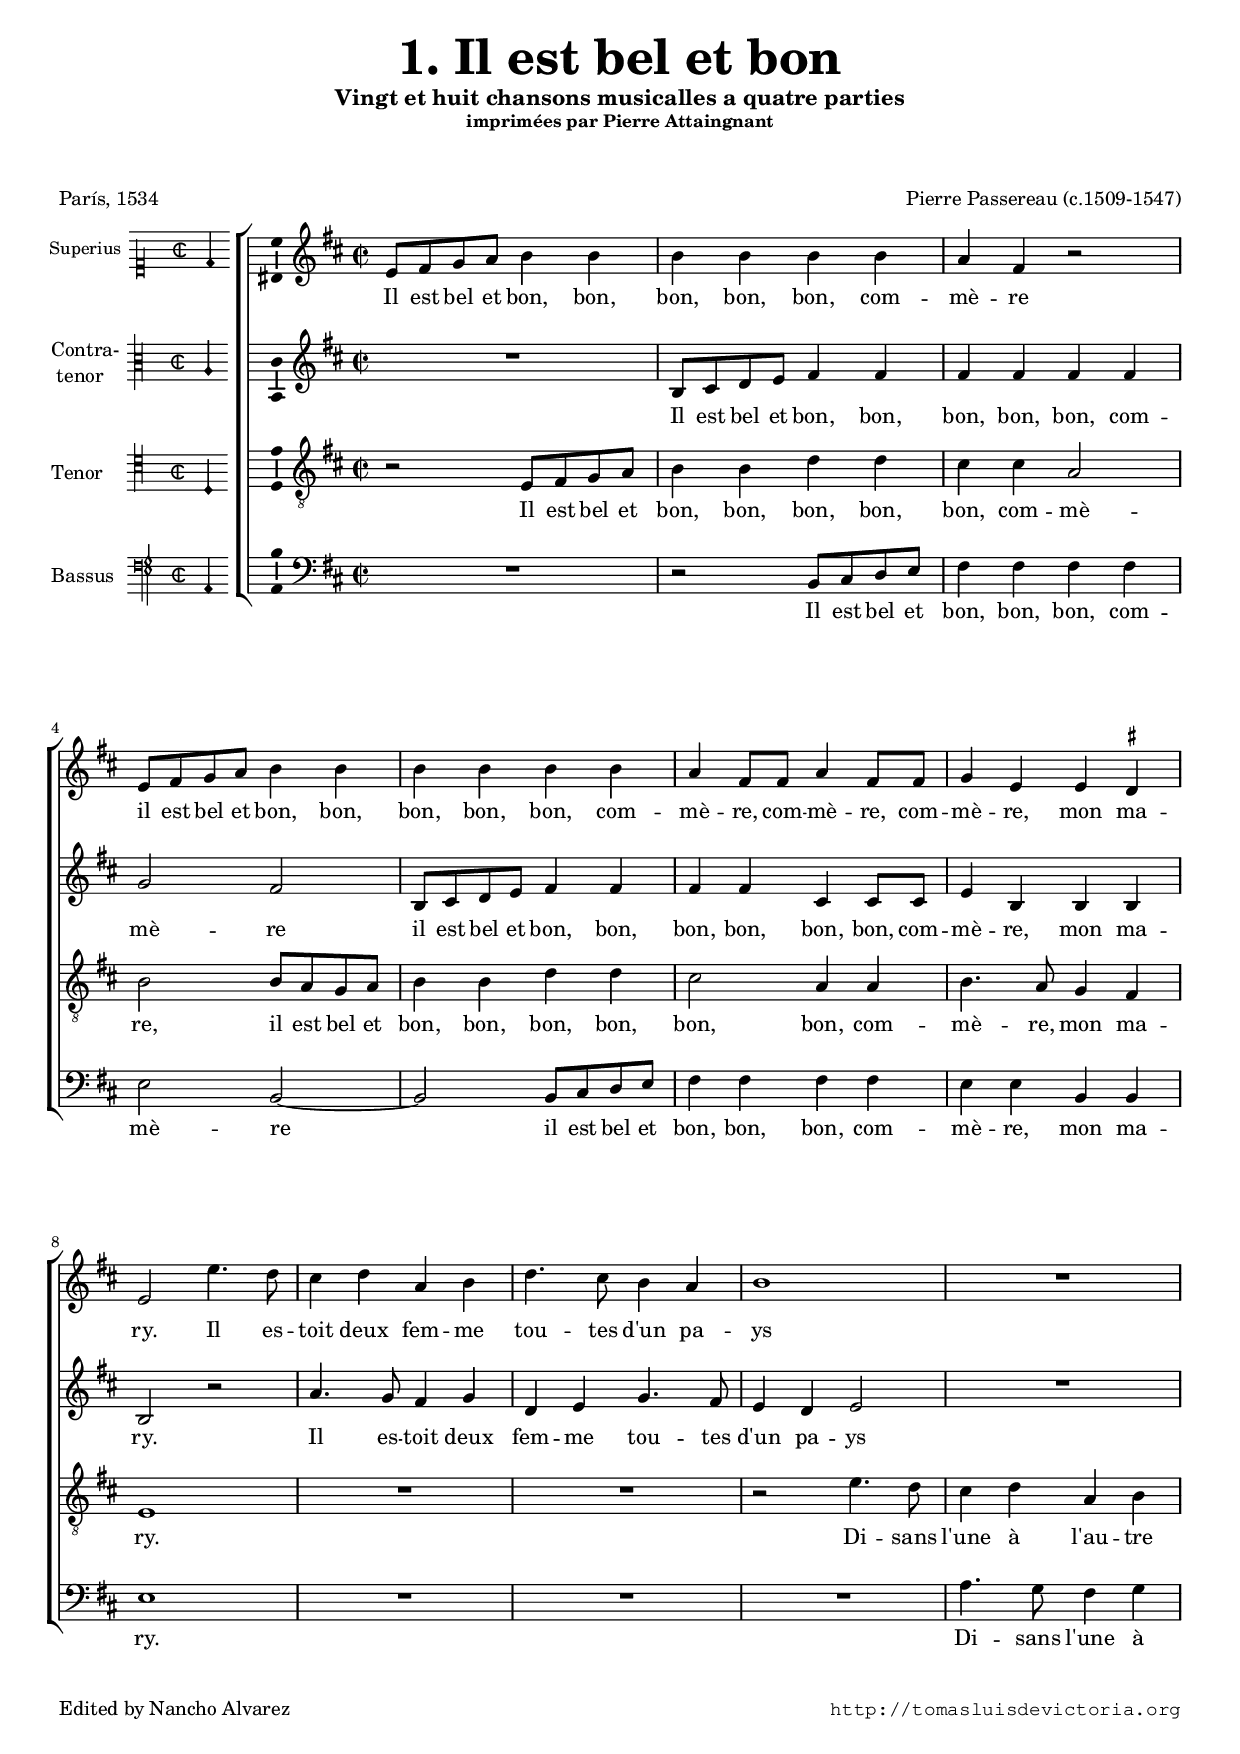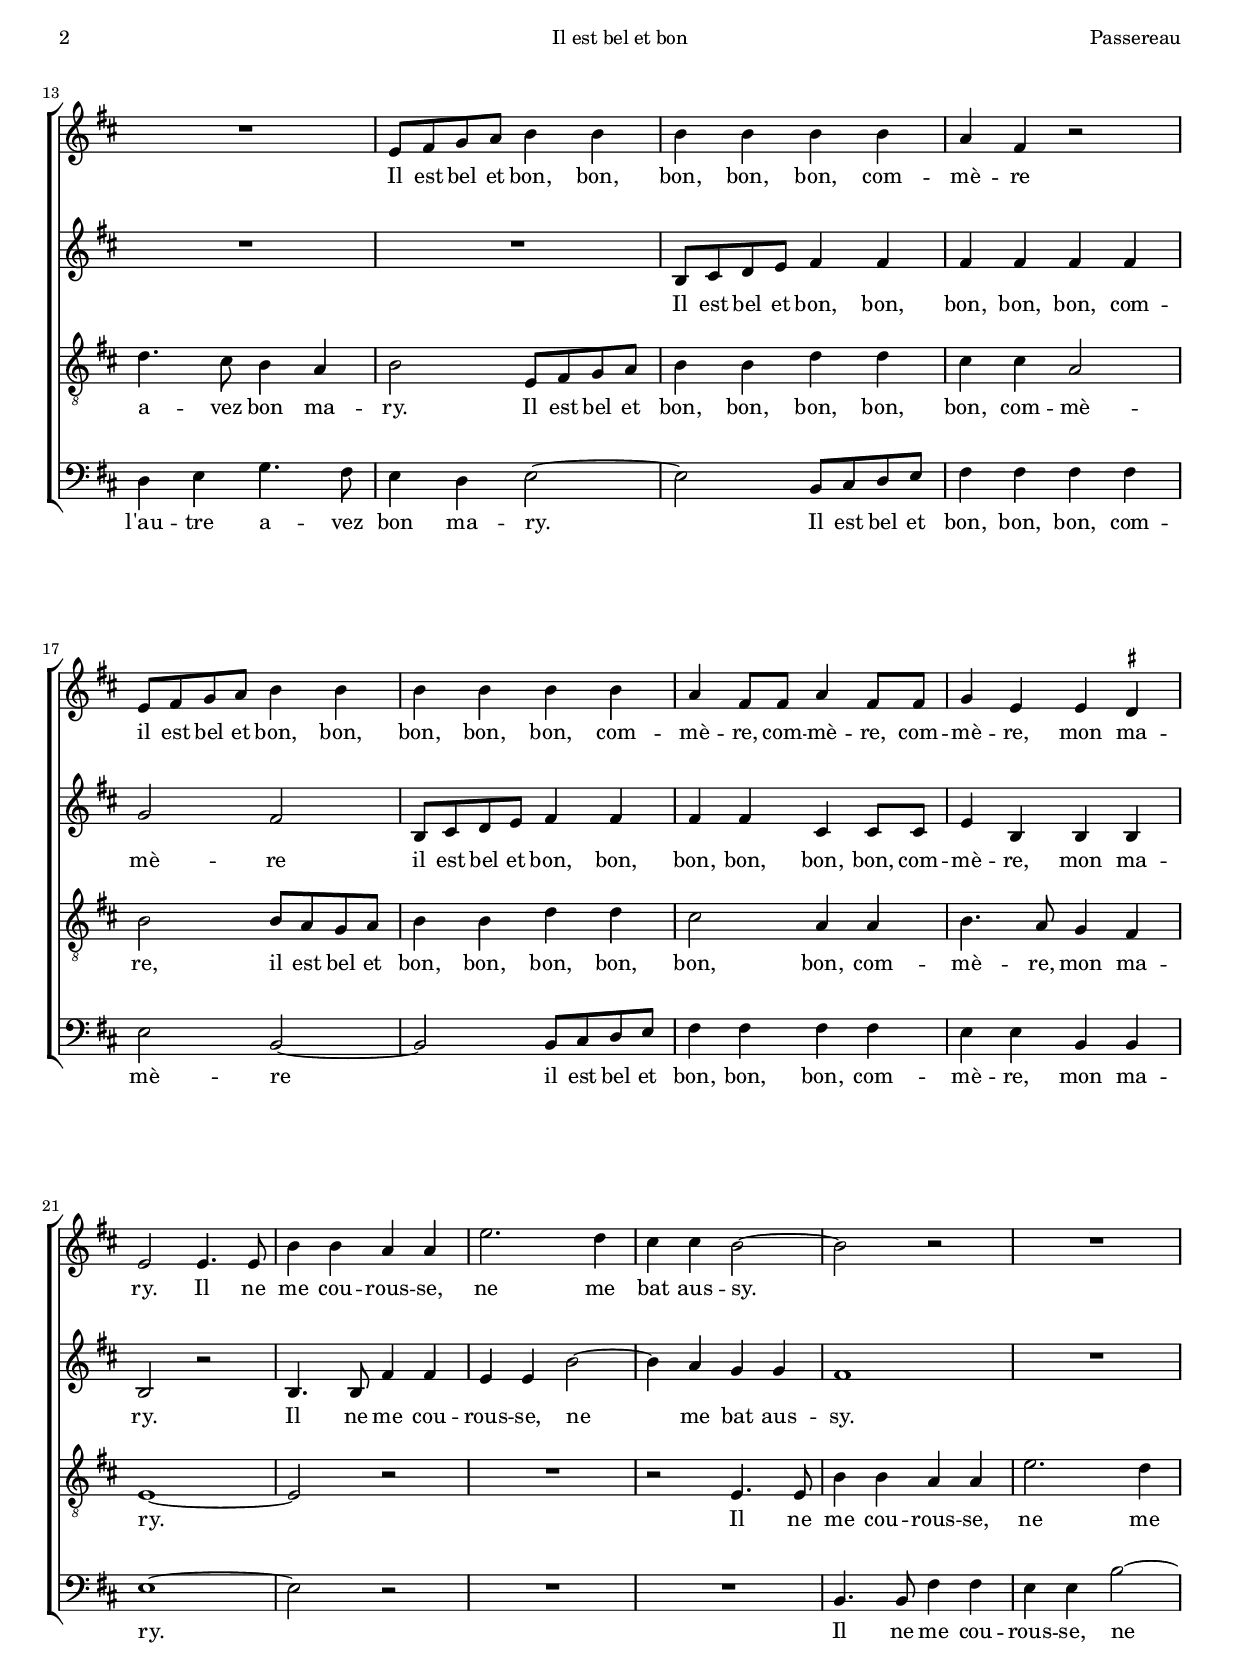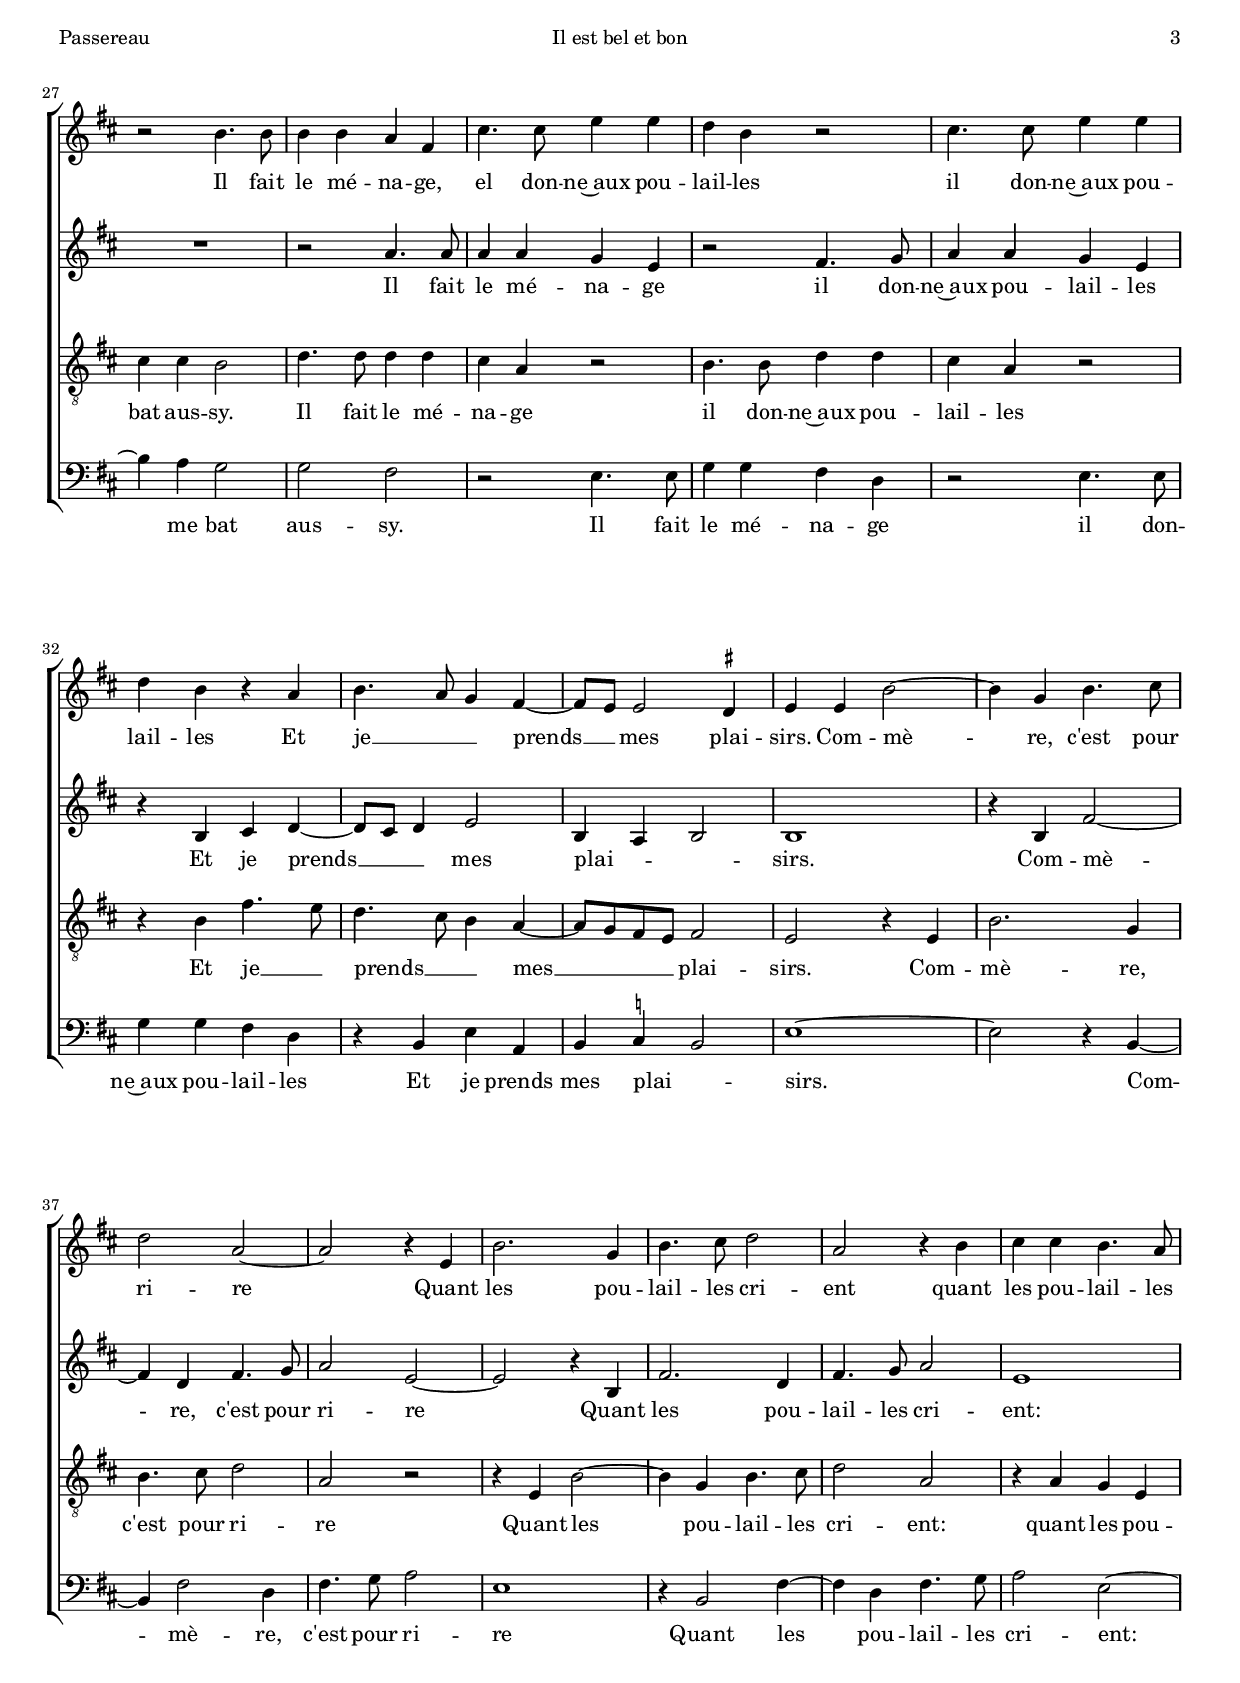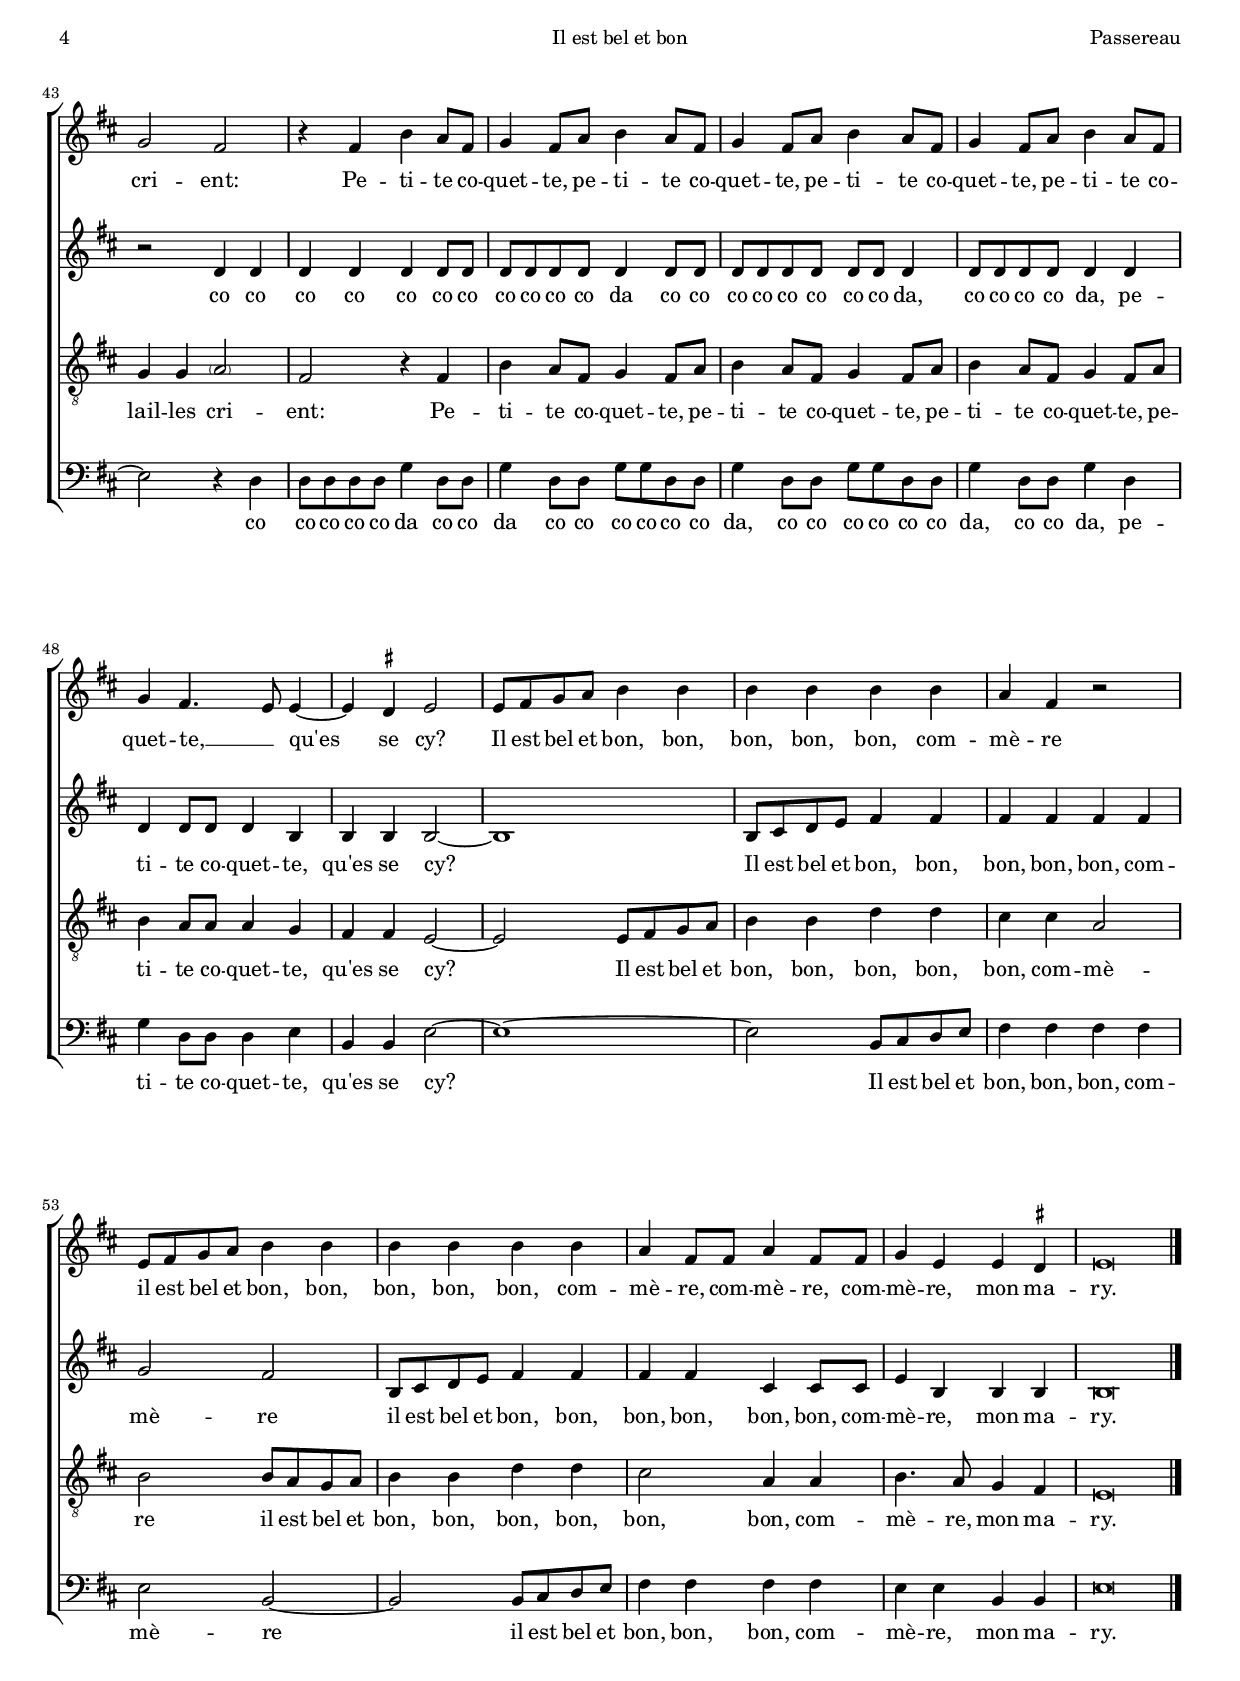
\version "2.18.0"

#(set-default-paper-size "a4")
#(set-global-staff-size 17.0)
#(ly:set-option 'point-and-click #f)
%mobile -s15.0 -i3.0

italicas=\override LyricText.font-shape = #'italic
rectas=\override LyricText.font-shape = #'upright
ss=\once \set suggestAccidentals = ##t
mtempo={\tempo 4 = 130}
incipitwidth = 20

htitle="Il est bel et bon"
hcomposer="Passereau"

\header {
	title=\markup{\fontsize #4 "1. Il est bel et bon"}
	subtitle=\markup{"Vingt et huit chansons musicalles a quatre parties"}
	subsubtitle=\markup{\column{\raise #1 "imprimées par Pierre Attaingnant" " " " " }}
	composer="Pierre Passereau (c.1509-1547)"
        pdfauthor=\composer
	%opus="(-)"
	poet=\markup{"París, 1534"} % publicado en un libro de Attaingnant
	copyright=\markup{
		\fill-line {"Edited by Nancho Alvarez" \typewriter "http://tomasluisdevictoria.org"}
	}
%	tagline=""
}

global={\key d \major \time 2/2 \skip 1*57 \bar "|."
}


cantus=\relative c'{
         e8 fis g a b4 b
         b b b b
         a fis r2
         e8 fis g a b4 b
         b b b b
         a fis8 fis a4 fis8 fis
         g4 e e \ss dis
         e2 e'4. d8
         cis4 d a b
         d4. cis8 b4 a
         b1
         R1*2
         e,8 fis g a b4 b
         b4 b b b
         a fis r2
         e8 fis g a b4 b
         b b b b
         a4 fis8 fis a4 fis8 fis
         g4 e e \ss dis
         e2 e4. e8
         b'4 b a a
         e'2. d4
         cis cis b2 ~
         b r
         R1
         r2 b4. b8
         b4 b a fis
         cis'4. cis8 e4 e
         d4 b r2
         cis4. cis8 e4 e
         d b r a
         b4. a8 g4 fis ~
         fis8 e e2 \ss dis4
         e4 e b'2 ~
         b4 g b4. cis8
         d2 a ~
         a r4 e
         b'2. g4
         b4. cis8 d2
         a2 r4 b
         cis cis b4. a8
         g2 fis
         r4 fis b4 a8 fis
         g4 fis8 a b4 a8 fis
         g4 fis8 a b4 a8 fis
         g4 fis8 a b4 a8 fis
         g4 fis4. e8 e4 ~
         e \ss dis e2
         e8 fis g a b4 b
         b b b b
         a fis r2
         e8 fis g a b4 b
         b b b b 
         a4 fis8 fis a4 fis8 fis 
         g4 e e \ss dis 
         e\breve*1/2
}

altus=\relative c'{
	R1
	b8 cis d e fis4 fis
	fis fis fis fis
	g2 fis
	b,8 cis d e fis4 fis
	fis fis cis cis8 cis
	e4 b b b
	b2 r
	a'4. g8 fis4 g
	d4 e g4. fis8
	e4 d e2
	R1*3
	b8 cis d e fis4 fis
	fis fis fis fis
	g2 fis
	b,8 cis d e fis4 fis
	fis fis cis cis8 cis
	e4 b b b
	b2 r
	b4. b8 fis'4 fis
	e e b'2 ~
	b4 a g g
	fis1
	R1*2
	r2 a4. a8
	a4 a g e
	r2 fis4. g8
	a4 a g e
	r b cis d ~
	d8 cis d4 e2
	b4 a b2
	b1
	r4 b fis'2 ~
	fis4 d fis4. g8
	a2 e ~
	e r4 b
	fis'2. d4
	fis4. g8 a2
	e1
	r2 d4 d
	d d d d8 d
	d8 d d d d4 d8 d
	d d d d d d d4
	d8 d d d d4 d
	d d8 d d4 b
	b4 b b2 ~
	b1
	b8 cis d e fis4 fis
	fis fis fis fis
	g2 fis
	b,8 cis d e fis4 fis
	fis fis cis cis8 cis
	e4 b b b
	b\breve*1/2
}

tenor=\relative c{
	r2 e8 fis8 g a
	b4 b d d
	cis cis a2
	b b8 a g a
	b4 b d d
	cis2 a4 a
	b4. a8 g4 fis
	e1
	R1*2
	r2 e'4. d8
	cis4 d a b
	d4. cis8 b4 a
	b2 e,8 fis g a
	b4 b d d
	cis cis a2
	b b8 a g a
	b4 b d d
	cis2 a4 a
	b4. a8 g4 fis
	e1 ~
	e2 r
	R1
	r2 e4. e8
	b'4 b a a
	e'2. d4
	cis cis b2
	d4. d8 d4 d
	cis a r2
	b4. b8 d4 d
	cis a r2
	r4 b fis'4. e8
	d4. cis8 b4 a ~
	a8 g fis e fis2
	e2 r4 e
	b'2. g4
	b4. cis8 d2
	a r
	r4 e b'2 ~
	b4 g b4. cis8
	d2 a
	r4 a g e
	g g \parenthesize a2 % a4 a
	fis r4 fis
	b4 a8 fis g4 fis8 a
	b4 a8 fis g4 fis8 a
	b4 a8 fis g4 fis8 a
	b4 a8 a a4 g
	fis fis e2 ~
	e e8 fis g a
	b4 b d d
	cis cis a2
	b2 b8 a g a
	b4 b d d
	cis2 a4 a
	b4. a8 g4 fis
	e\breve*1/2
}

bassus=\relative c{
	R1
	r2 b8 cis d e
	fis4 fis fis fis
	e2 b ~
	b b8 cis d e
	fis4 fis fis fis
	e e b b
	e1
	R1*3
	a4. g8 fis4 g
	d e g4. fis8
	e4 d e2 ~
	e2 b8 cis d e
	fis4 fis fis fis
	e2 b ~
	b b8 cis d e
	fis4 fis fis fis
	e4 e b b
	e1 ~
	e2 r
	R1*2
	b4. b8 fis'4 fis
	e e b'2 ~
	b4 a g2
	g fis
	r2 e4. e8
	g4 g fis d
	r2 e4. e8
	g4 g fis d
	r4 b e a,
	b4 \ss c b2
	e1 ~
	e2 r4 b ~
	b fis'2 d4
	fis4. g8 a2
	e1
	r4 b2 fis'4 ~
	fis d fis4. g8
	a2 e ~
	e r4 d
	d8 d d d g4 d8 d
	g4 d8 d g g d d
	g4 d8 d g g d d
	g4 d8 d g4 d
	g4 d8 d d4 e
	b b e2 ~
	e1 ~
	e2 b8 cis d e
	fis4 fis fis fis
	e2 b ~
	b b8 cis d e
	fis4 fis fis fis
	e e b b
	e\breve*1/2
}

textocantus=\lyricmode{
Il est bel et bon, bon, bon, bon, bon, com -- mè -- re
il est bel et bon, bon, bon, bon, bon, com -- mè -- re,
com -- mè -- re,
com -- mè -- re,
mon ma -- ry.
Il es -- toit deux fem -- me tou -- tes d'un pa -- ys
Il est bel et bon, bon, bon, bon, bon, com -- mè -- re
il est bel et bon, bon, bon, bon, bon, com -- mè -- re,
com -- mè -- re,
com -- mè -- re,
mon ma -- ry.
Il ne me cou -- rous -- se,
ne me bat aus -- sy.
Il fait le mé -- na -- ge,
el don -- ne~aux pou -- lail -- les
il don -- ne~aux pou -- lail -- les
Et je __ _ _ prends __ _ mes plai -- sirs.
Com -- mè -- re,
c'est pour ri -- re
Quant les pou -- lail -- les cri -- ent
quant les pou -- lail -- les cri -- ent:
Pe -- ti -- te co -- quet -- te,
pe -- ti -- te co -- quet -- te,
pe -- ti -- te co -- quet -- te,
pe -- ti -- te co -- quet -- te, __ _ 
qu'es se cy?
Il est bel et bon, bon, bon, bon, bon, com -- mè -- re
il est bel et bon, bon, bon, bon, bon, com -- mè -- re,
com -- mè -- re,
com -- mè -- re,
mon ma -- ry.
}

textoaltus=\lyricmode{
Il est bel et bon, bon, bon, bon, bon, com -- mè -- re
il est bel et bon, bon, bon, bon, bon, bon, com -- mè -- re,
mon ma -- ry.
Il es -- toit deux fem -- me tou -- tes d'un pa -- ys
Il est bel et bon, bon, bon, bon, bon, com -- mè -- re
il est bel et bon, bon, bon, bon, bon, bon, com -- mè -- re,
mon ma -- ry.
Il ne me cou -- rous -- se,
ne me bat aus -- sy.
Il fait le mé -- na -- ge
il don -- ne~aux pou -- lail -- les
Et je prends __ _ _ mes plai -- _ _ sirs.
Com -- mè -- re,
c'est pour ri -- re
Quant les pou -- lail -- les cri -- ent:
co co co co co co co 
co co co co da co co
co co co co co co da,
co co co co da, 
pe -- ti -- te co -- quet -- te,
qu'es se cy?
Il est bel et bon, bon, bon, bon, bon, com -- mè -- re
il est bel et bon, bon, bon, bon, bon, bon, com -- mè -- re,
mon ma -- ry.
}

textotenor=\lyricmode{
Il est bel et bon, bon, bon, bon, bon, com -- mè -- re,
il est bel et bon, bon, bon, bon, bon, bon, com -- mè -- re,
mon ma -- ry.
Di -- sans l'une à l'au -- tre a -- vez bon ma -- ry.
Il est bel et bon, bon, bon, bon, bon, com -- mè -- re,
il est bel et bon, bon, bon, bon, bon, bon, com -- mè -- re,
mon ma -- ry.
Il ne me cou -- rous -- se, ne me bat aus -- sy.
Il fait le mé -- na -- ge
il don -- ne~aux pou -- lail -- les
Et je __ _ prends __ _ _ mes __ _ _ _ plai -- sirs.
Com -- mè -- re,
c'est pour ri -- re
Quant les pou -- lail -- les cri -- ent:
quant les pou -- lail -- les cri -- ent:
Pe -- ti -- te co -- quet -- te,
pe -- ti -- te co -- quet -- te,
pe -- ti -- te co -- quet -- te,
pe -- ti -- te co -- quet -- te, 
qu'es se cy?
Il est bel et bon, bon, bon, bon, bon, com -- mè -- re
il est bel et bon, bon, bon, bon, bon, bon, com -- mè -- re,
mon ma -- ry.
}

textobassus=\lyricmode{
Il est bel et bon, bon, bon, com -- mè -- re
il est bel et bon, bon, bon, com -- mè -- re,
mon ma -- ry.
Di -- sans l'une à l'au -- tre a -- vez bon ma -- ry.
Il est bel et bon, bon, bon, com -- mè -- re
il est bel et bon, bon, bon, com -- mè -- re,
mon ma -- ry.
Il ne me cou -- rous -- se,
ne me bat aus -- sy.
Il fait le mé -- na -- ge
il don -- ne~aux pou -- lail -- les
Et je prends mes plai -- _ sirs.
Com -- mè -- re,
c'est pour ri -- re
Quant les pou -- lail -- les cri -- ent:
co co co co co da co co
da co co co co co co da,
co co co co co co da, 
co co da,
pe -- ti -- te co -- quet -- te,
qu'es se cy?
Il est bel et bon, bon, bon, com -- mè -- re
il est bel et bon, bon, bon, com -- mè -- re,
mon ma -- ry.
}


incipitcantus=\markup{
	\score{
		{ 
		\set Staff.instrumentName=\markup{\smaller "Superius "}
		\override NoteHead.style = #'neomensural
		\override Staff.TimeSignature.style = #'neomensural
		\cadenzaOn 
		\clef "petrucci-c1"
		\key c \major
		\time 2/2
                d'4
		} 

	\layout { line-width=\incipitwidth indent = 0 }
	}
}

incipitaltus=\markup{
	\score{
		{ 
		\set Staff.instrumentName=\markup{\center-column{"Contra- " "tenor   "}}
		\override NoteHead.style = #'neomensural 
		\override Staff.TimeSignature.style = #'neomensural
		\cadenzaOn 
		\clef "petrucci-c3"
		\key c \major
		\time 2/2
                a4
		} 
	\layout { line-width=\incipitwidth indent = 0 }
	}
}


incipittenor=\markup{
	\score{
		{ 
		\set Staff.instrumentName="Tenor    "
		\override NoteHead.style = #'neomensural 
		\override Staff.TimeSignature.style = #'neomensural
		\cadenzaOn 
		\clef "petrucci-c4"
		\key c \major
		\time 2/2
                d4
		} 
	\layout { line-width=\incipitwidth indent=0 }
	}
}

incipitbassus=\markup{
	\score{
		{ 
		\set Staff.instrumentName="Bassus  "
		\override NoteHead.style = #'neomensural
		\override Staff.TimeSignature.style = #'neomensural
		\cadenzaOn 
		\clef "petrucci-f4"
		\key c \major
		\time 2/2
                a,4
		} 
	\layout { line-width=\incipitwidth indent = 0 }
	}
}


\score {\transpose c' c'{
\new ChoirStaff<<

	\new Staff <<\global
	\new Voice="v1" {
		\set Staff.instrumentName=\incipitcantus
		\clef "treble"
		\cantus }
	\new Lyrics \lyricsto "v1" {\textocantus }
	>>

	\new Staff <<\global
	\new Voice="v2" {
		\set Staff.instrumentName=\incipitaltus
		\clef "treble"
		\altus }
	\new Lyrics \lyricsto "v2" {\textoaltus }
	>>
	
	\new Staff <<\global
	\new Voice="v3" {
		\set Staff.instrumentName=\incipittenor
		\clef "G_8"
		\tenor }
	\new Lyrics \lyricsto "v3" {\textotenor }
	>>

	\new Staff <<\global
	\new Voice="v4" {
		\set Staff.instrumentName=\incipitbassus
		\clef "bass"
		\bassus }
	\new Lyrics \lyricsto "v4" {\textobassus }
	>>
	
>>

	} % transpose

\layout{ 
	\context {\Lyrics 
		\override VerticalAxisGroup.staff-affinity = #UP
		\override VerticalAxisGroup.nonstaff-relatedstaff-spacing =
			#'((basic-distance . 0) (minimum-distance . 0) (padding . 1))
		\override LyricText.font-size = #1.1
		\override LyricHyphen.minimum-distance = #0.5
	}
	\context {\Score 
		tempoHideNote = ##t
		\override BarNumber.padding = #2 
	}
	\context {\Voice 
		%melismaBusyProperties = #'()
		%autoBeaming = ##f
	}
	\context {\Staff 
                %\RemoveEmptyStaves
                %\override VerticalAxisGroup.remove-first = ##t
		\override VerticalAxisGroup.staff-staff-spacing =
			#'((basic-distance . 11) (minimum-distance . 0) (padding . 1))
		\consists Ambitus_engraver 
		\override LigatureBracket.padding = #1
	}
}

%\midi { \mtempo }

}


\paper{
	evenHeaderMarkup=\markup  \fill-line { \fromproperty #'page:page-number-string \htitle \hcomposer }
	oddHeaderMarkup= \markup  \fill-line { \on-the-fly #not-first-page \hcomposer \on-the-fly #not-first-page \htitle \on-the-fly #not-first-page \fromproperty #'page:page-number-string }
	%system-count=20
	%page-count = 8
	ragged-last-bottom = ##f
	indent=3.2\cm
	system-system-spacing =
	#'((basic-distance . 20) (minimum-distance . 0) (padding . 5))
	top-system-spacing = % header
	#'((basic-distance . 10) (minimum-distance . 0) (padding . 0))
	last-bottom-spacing = % footer
	#'((basic-distance . 12) (minimum-distance . 0) (padding . 0))
	markup-system-spacing.padding = #1.5
}
